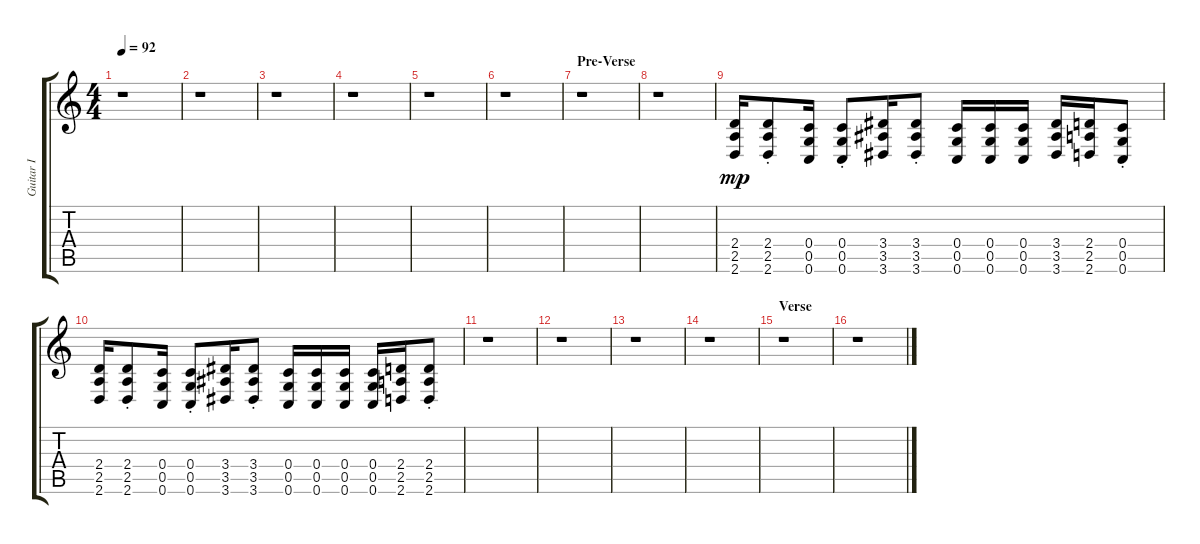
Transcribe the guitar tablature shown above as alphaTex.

\track ("Guitar I" "Guitar I") {instrument overdrivenguitar}
\staff {score tabs}
\tuning (D4 A3 F3 C3 G2 C2) {hide}
\ts (4 4)
\tempo 92
\clef g2
\ks c
r.1{dy f} |
r.1 |
r.1 |
r.1 |
r.1 |
r.1 |
\section ("" "Pre-Verse")
r.1 |
r.1 |
(2.4 2.5 2.6).16{dy mp} (2.4{st} 2.5{st} 2.6{st}).8 (0.4 0.5 0.6).16 (0.4{st} 0.5{st} 0.6{st}).8 (3.4 3.5 3.6).16 (3.4{st} 3.5{st} 3.6{st}).8 (0.4 0.5 0.6).16 (0.4 0.5 0.6).16 (0.4 0.5 0.6).16 (3.4 3.5 3.6).16 (2.4 2.5 2.6).16 (0.4{st} 0.5{st} 0.6{st}).8 |
(2.4 2.5 2.6).16 (2.4{st} 2.5{st} 2.6{st}).8 (0.4 0.5 0.6).16 (0.4{st} 0.5{st} 0.6{st}).8 (3.4 3.5 3.6).16 (3.4{st} 3.5{st} 3.6{st}).8 (0.4 0.5 0.6).16 (0.4 0.5 0.6).16 (0.4 0.5 0.6).16 (0.4 0.5 0.6).16 (2.4 2.5 2.6).16 (2.4{st} 2.5{st} 2.6{st}).8 |
r.1 |
r.1 |
r.1 |
r.1 |
\section ("" "Verse")
r.1 |
r.1
